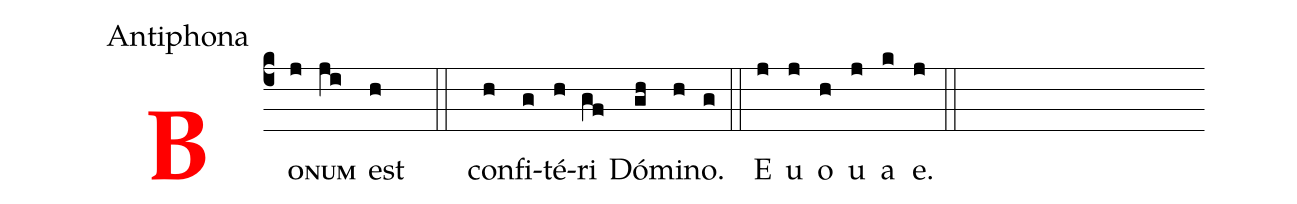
office-part: Antiphona;
%%
<v>\bf\textcolor{red}{B}</v><v>\bf\scriptsize{O}</v>(c4j)<v>\bf\scriptsize{NUM}</v>(ji) est(h ) ( ::) con(h)fi(g)té(h)ri(gf) Dó(gh)mi(h)no.(g) (::) E(j) u(j) o(h) u(j) a(k) e.(j) (::)
